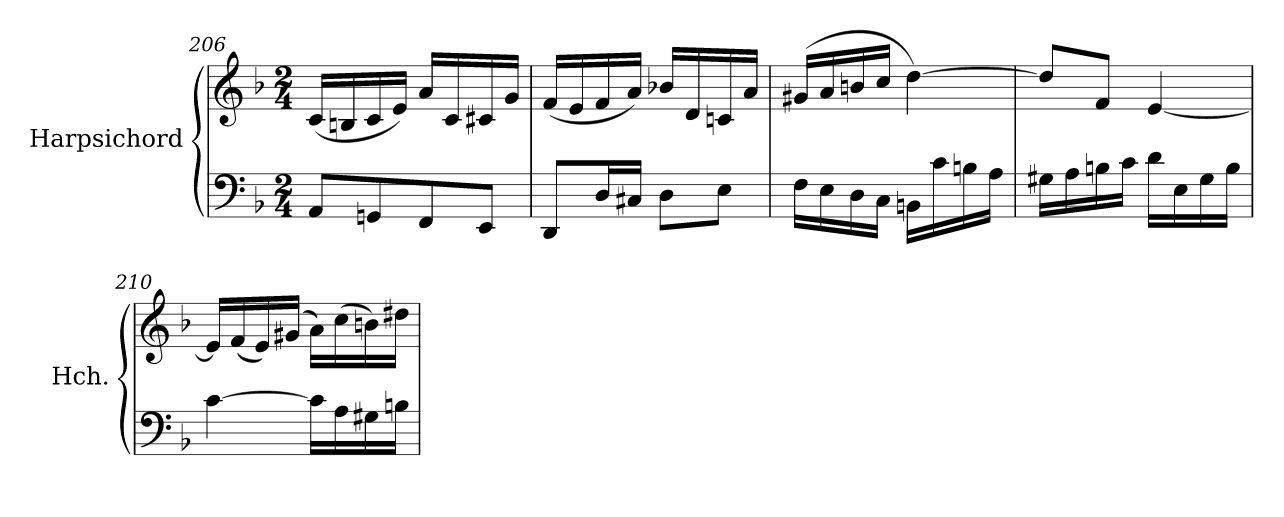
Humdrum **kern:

**kern	**kern
*part1	*part1
*staff2	*staff1
*I"Harpsichord	*
*I'Hch.	*
!!LO:LB:g=z
*clefF4	*clefG2
*k[b-]	*k[b-]
*M2/4	*M2/4
=206	=206
8AA/L	(<16c/LL
.	16Bn/
8GGn/	16c/
.	16e/JJ)
8FF/	16a/LL
.	16c/
8EE/J	16c#X/
.	16g/JJ
=207	=207
8DD/L	(<16f/LL
.	16e/
16D/L	16f/
16C#X/JJ	16a/JJ)
8D\L	16b-X/LL
.	16d/
8E\J	16cn/
.	16a/JJ
=208	=208
16F\LL	(<16g#X/LL
16E\	16a/
16D\	16bn/
16C\JJ	16cc/JJ
16BBn\LL	[4dd\)
16c\	.
16Bn\	.
16A\JJ	.
=209	=209
16G#X\LL	8dd/L]
16A\	.
16Bn\	8f/J
16c\JJ	.
16d\LL	[4e/
16E\	.
16G#\	.
16B\JJ	.
=210	=210
[4c\	16e/LL]
.	(<16f/
.	16e/)
.	(>16g#X/JJ
16c\LL]	16a\LL)
16A\	(>16cc\
16G#X\	16bn\)
16Bn\JJ	16dd#X\JJ
=	=
*-	*-
